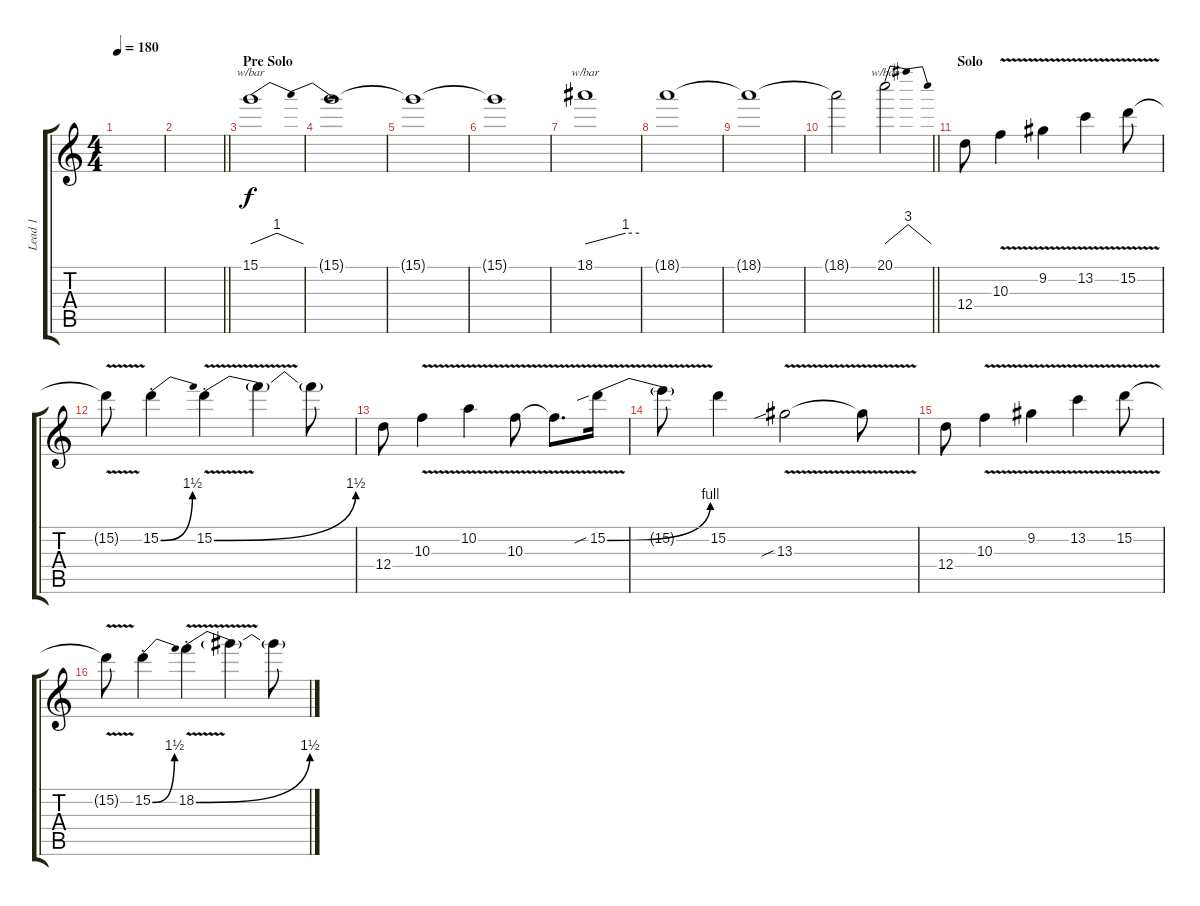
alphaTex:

\track ("Lead 1" "Lead 1") {instrument distortionguitar}
\staff {score tabs}
\tuning (E4 B3 G3 D3 A2 D2) {hide}
\ts (4 4)
\tempo 180
\clef g2
\ks c
|
\barLineRight lightlight
|
\section ("" "Pre Solo")
15.1.1{tbe (dip default 0 0 35 4 58 4 60 0)} |
15.1{t}.1 |
15.1{t}.1 |
15.1{t}.1 |
18.1.1{tbe (custom default 0 0 45 4 60 4)} |
18.1{t}.1 |
18.1{t}.1 |
\barLineRight lightlight
18.1{t}.2 20.1.2{tbe (dip default 0 0 30 12 60 0)} |
\section ("" "Solo")
12.4.8{volume 15 balance 0 instrument distortionguitar} 10.3{v}.4 9.2{v}.4 13.2{v}.4 15.2{v}.8 |
15.2{t}.8 15.2{be (bend 0 0 60 6) st}.4 15.2{be (bend 0 0 60 6) v st}.4 15.2{t}.4 15.2{t}.8 |
12.4.8 10.3{v}.4 10.2{v}.4 10.3{v}.8 10.3{t}.8{d} 15.2{be (bend 0 0 60 4) v sib}.16 |
15.2{t}.8 15.2.4 13.3{v sib}.2 13.3{t}.8 |
12.4.8 10.3{v}.4 9.2{v}.4 13.2{v}.4 15.2{v}.8 |
15.2{t}.8 15.2{be (bend 0 0 60 6) st}.4 18.2{be (bend 0 0 60 6) v st}.4 18.2{t}.4 18.2{t}.8
